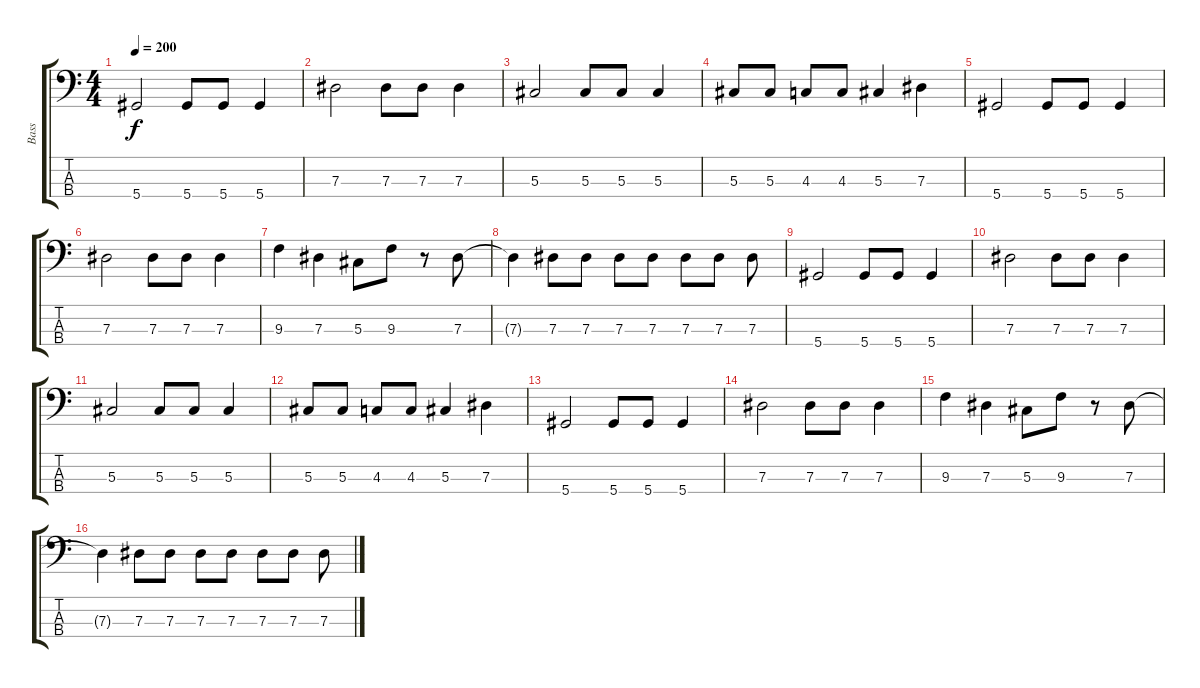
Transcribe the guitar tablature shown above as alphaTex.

\track ("Bass" "Bass") {instrument electricbasspick}
\staff {score tabs}
\tuning (Gb2 Db2 Ab1 Eb1) {hide}
\ts (4 4)
\tempo 200
\clef f4
\ks c
5.4.2{dy f instrument electricbasspick} 5.4.8 5.4.8 5.4.4 |
7.3.2 7.3.8 7.3.8 7.3.4 |
5.3.2 5.3.8 5.3.8 5.3.4 |
5.3.8 5.3.8 4.3.8 4.3.8 5.3.4 7.3.4 |
5.4.2 5.4.8 5.4.8 5.4.4 |
7.3.2 7.3.8 7.3.8 7.3.4 |
9.3.4 7.3.4 5.3.8 9.3.8 r.8 7.3.8 |
7.3{t}.4 7.3.8 7.3.8 7.3.8 7.3.8 7.3.8 7.3.8 7.3.8 |
5.4.2 5.4.8 5.4.8 5.4.4 |
7.3.2 7.3.8 7.3.8 7.3.4 |
5.3.2 5.3.8 5.3.8 5.3.4 |
5.3.8 5.3.8 4.3.8 4.3.8 5.3.4 7.3.4 |
5.4.2 5.4.8 5.4.8 5.4.4 |
7.3.2 7.3.8 7.3.8 7.3.4 |
9.3.4 7.3.4 5.3.8 9.3.8 r.8 7.3.8 |
7.3{t}.4 7.3.8 7.3.8 7.3.8 7.3.8 7.3.8 7.3.8 7.3.8
